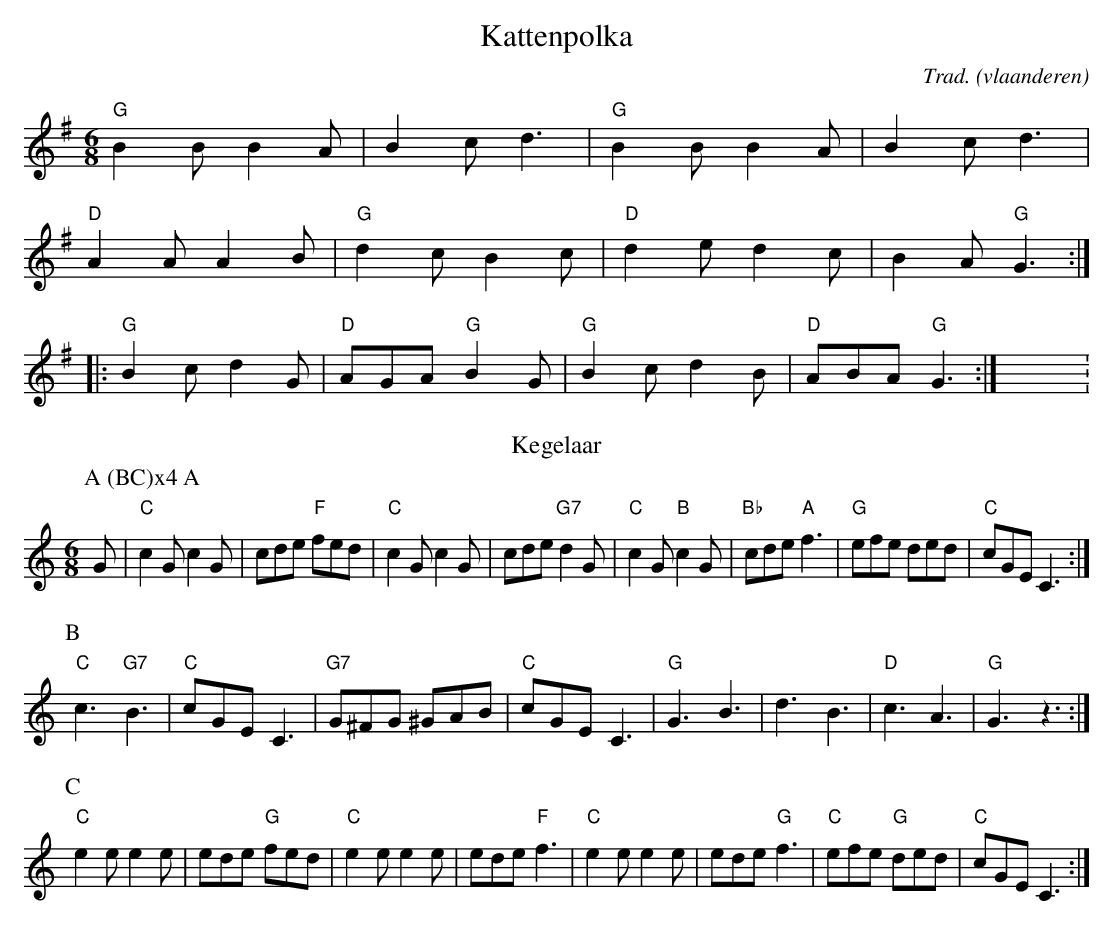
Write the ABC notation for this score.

X:1
T:Kattenpolka
O:vlaanderen
C:Trad.
L:1/8
M:6/8
K:G
"G"B2 B B2 A | B2 c d3 | "G"B2 B B2 A | B2 c d3 |
"D"A2 A A2 B | "G"d2 c B2 c | "D"d2 e d2 c | B2 A "G"G3 :|
|: "G"B2 c d2 G | "D"AGA "G"B2 G | "G"B2 c d2 B | "D"ABA "G" G3 :|X:1
T:Kegelaar
O:vlaanderen
C:Trad.
P:A (BC)x4 A
L:1/8
M:6/8
K:C
P:A
G | "C"c2 G c2 G | cde "F"fed | "C"c2 G c2 G | cde "G7"d2 G | "C"c2 G "B"c2 G | "Bb"cde "A"f3 | "G"efe ded | "C"cGE C3 :|]
P:B
"C"c3 "G7"B3 | "C"cGE C3 | "G7"G^FG ^GAB | "C"cGE C3 | "G"G3 B3 | d3 B3 | "D"c3 A3 | "G"G3 z3 :|]
P:C
"C"e2 e e2 e | ede "G"fed | "C"e2 e e2 e | ede "F"f3 | "C"e2 e e2 e | ede "G"f3 | "C"efe "G"ded | "C"cGE C3 :|]
